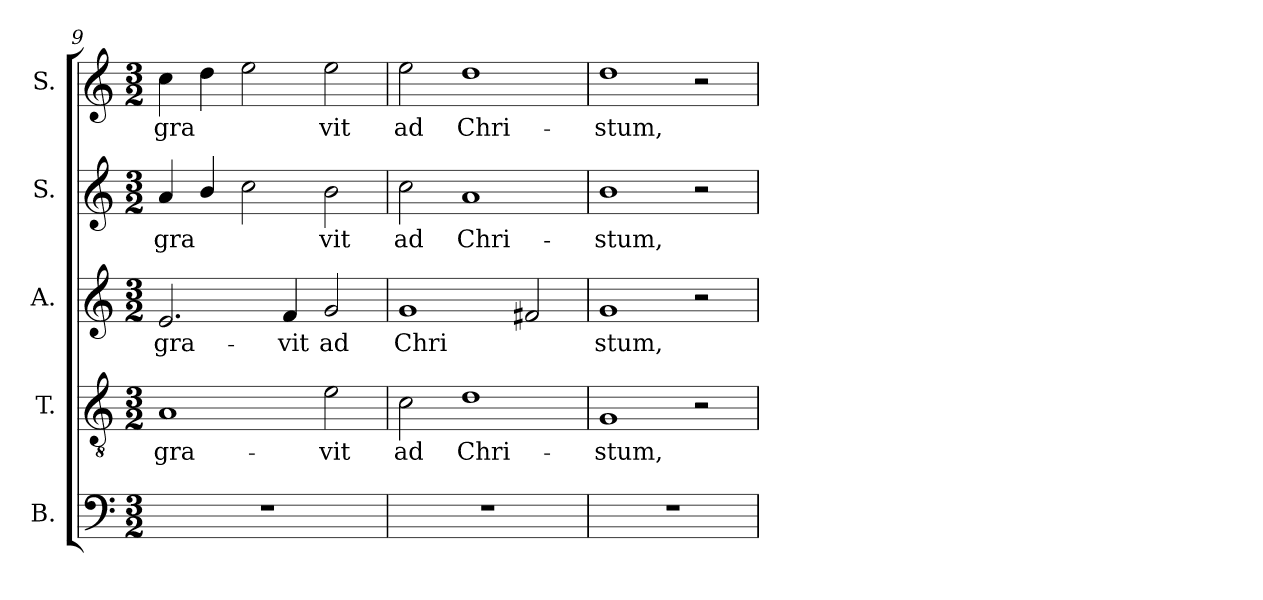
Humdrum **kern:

**kern	**kern	**text	**kern	**text	**kern	**text	**kern	**text
*part5	*part4	*part4	*part3	*part3	*part2	*part2	*part1	*part1
*staff5	*staff4	*staff4	*staff3	*staff3	*staff2	*staff2	*staff1	*staff1
*I"B.	*I"T.	*	*I"A.	*	*I"S.	*	*I"S.	*
*clefF4	*clefGv2	*	*clefG2	*	*clefG2	*	*clefG2	*
*k[]	*k[]	*	*k[]	*	*k[]	*	*k[]	*
*C:	*C:	*	*C:	*	*C:	*	*C:	*
*M3/2	*M3/2	*	*M3/2	*	*M3/2	*	*M3/2	*
=9	=9	=9	=9	=9	=9	=9	=9	=9
!LO:N:vis=1	!	!LO:LY:b	!	!LO:LY:b	!	!LO:LY:b	!	!LO:LY:b
1.r	1A	-gra-	2.e	-gra-	4a	-gra	4cc	-gra
.	.	.	.	.	4b/	.	4dd	.
.	.	.	.	.	2cc	.	2ee	.
!	!	!	!	!LO:LY:b	!	!	!	!
.	.	.	4f	-vit	.	.	.	.
!	!	!LO:LY:b	!	!LO:LY:b	!	!LO:LY:b	!	!LO:LY:b
.	2e	-vit	2g	ad	2b	vit	2ee	vit
=10	=10	=10	=10	=10	=10	=10	=10	=10
!LO:N:vis=1	!	!LO:LY:b	!	!LO:LY:b	!	!LO:LY:b	!	!LO:LY:b
1.r	2c	ad	1g	Chri	2cc	ad	2ee	ad
!	!	!LO:LY:b	!	!	!	!LO:LY:b	!	!LO:LY:b
.	1d	Chri-	.	.	1a	Chri-	1dd	Chri-
.	.	.	2f#X	.	.	.	.	.
=11	=11	=11	=11	=11	=11	=11	=11	=11
!LO:N:vis=1	!	!LO:LY:b	!	!LO:LY:b	!	!LO:LY:b	!	!LO:LY:b
1.r	1G	-stum,	1g	stum,	1b	-stum,	1dd	-stum,
.	2r	.	2r	.	2r	.	2r	.
=	=	=	=	=	=	=	=	=
*-	*-	*-	*-	*-	*-	*-	*-	*-
